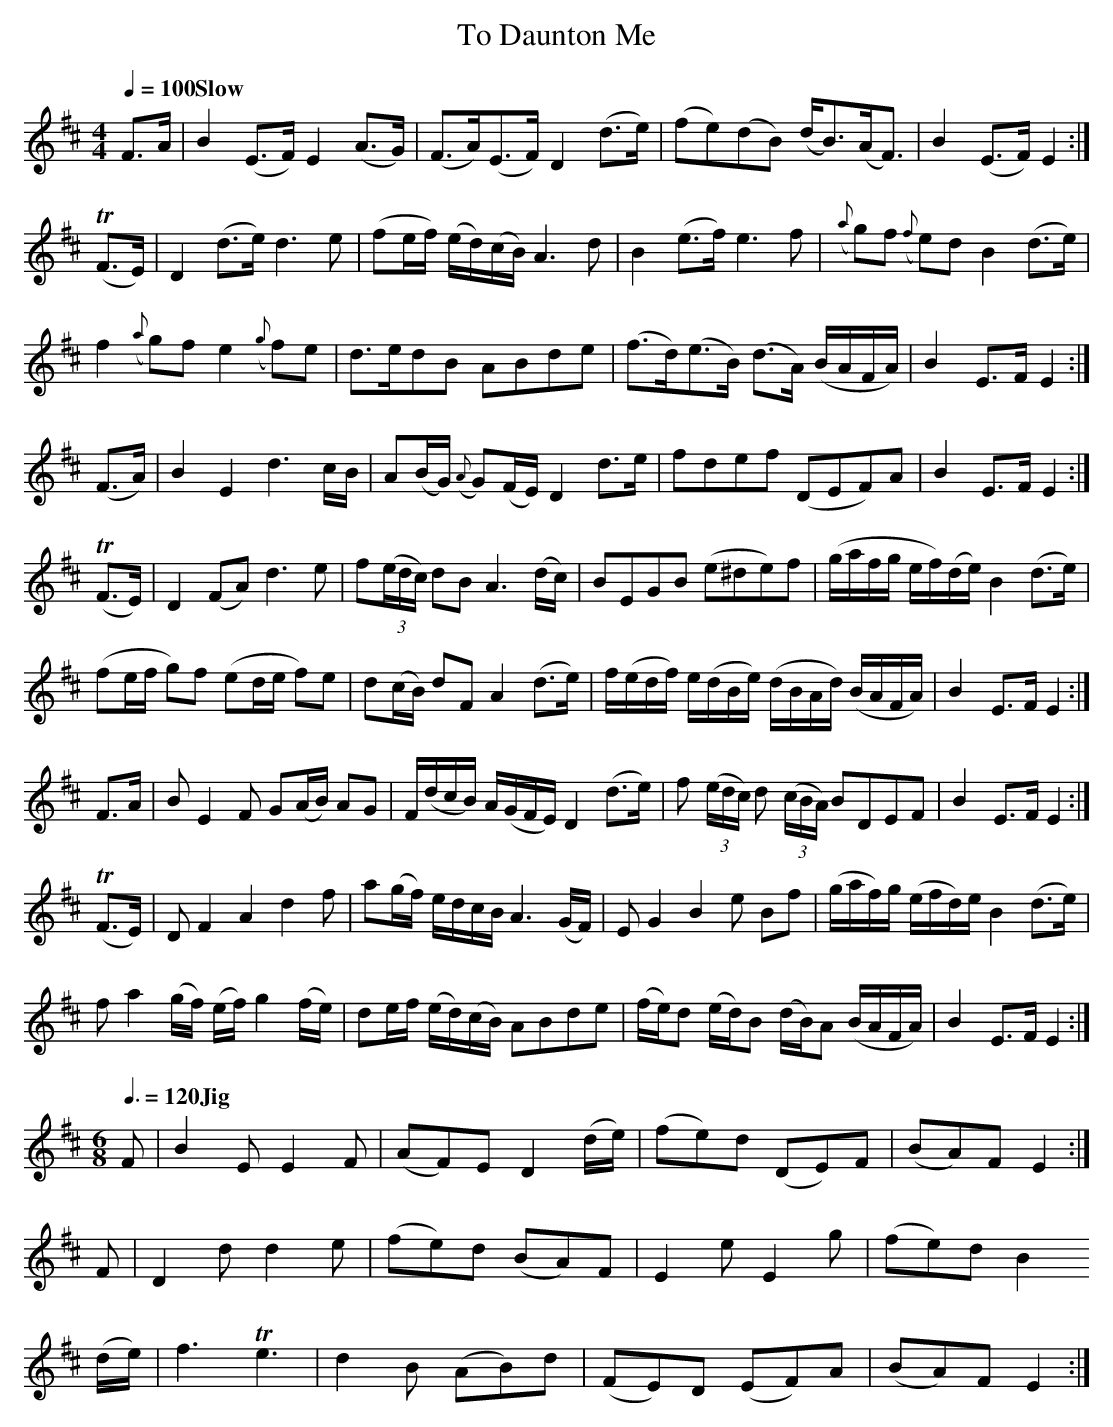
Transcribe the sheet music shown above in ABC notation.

X:1
T:To Daunton Me
M:4/4
L:1/8
Q:1/4=100 "Slow"
K:E Dorian
  F>A | B2        (E>F)        E2        (A>G)     |   (F>A)(E>F)               D2 (d>e) |\
       (fe)(dB)               (d<B)(A<F)           |    B2         (E>F)        E2      :|
(TF>E)| D2        (d>e)        d3             e    |   (fe/f/)     (e/d/)(c/B/) A3    d  |\
        B2        (e>f)        e3             f    |({a}g)f     ({f}e)d         B2 (d>e) |
        f2     ({a}g)f         e2     ({g}f)e      |    d>edB                   ABde     |\
       (f>d)(e>B)             (d>A)      (B/A/F/A/)|    B2          E>F         E2      :|
 (F>A)| B2         E2          d3             c/B/ |    A(B/G/) ({A}G)(F/E/)    D2  d>e  |\
        fdef                  (DEF)A               |    B2          E>F         E2      :|
(TF>E)| D2        (FA)         d3             e    |    f(3(e/d/c/) dB          A3 (d/c/)|\
        BEGB                  (e^de)f              |   (g/a/f/g/    e/f/)(d/e/) B2 (d>e) |
       (fe/f/      g)f        (ed/e/      f)e      |    d(c/B/)     dF          A2 (d>e) |\
        f/(e/d/f/) e/(d/B/e/) (d/B/A/d/) (B/A/F/A/)|    B2          E>F         E2      :|
  F>A | B    E2             F       G(A/B/)  AG    |    F/(d/c/B/)  A/(G/F/E/)  D2 (d>e) |\
        f (3(e/d/c/) d   (3(c/B/A/) BDEF           |    B2          E>F         E2      :|
(TF>E)| D    F2             A2       d2       f    |    a(g/f/)     e/d/c/B/    A3 (G/F/)|\
        E    G2             B2       e       Bf    |   (g/a/f/)g/  (e/f/d/)e/   B2 (d>e) |
        f    a2     (g/f/) (e/f/)   g2       (f/e/)|    de/f/      (e/d/)(c/B/) ABde     |\
       (f/e/)d (e/d/)B     (d/B/)A       (B/A/F/A/)|    B2          E>F         E2      :|
M:6/8
Q:3/8=120 "Jig"
 F    |B2E  E2F|(AF)E  D2(d/e/)|(fe)d (DE)F|(BA)F E2:|
 F    |D2d  d2e|(fe)d (BA)F    | E2e   E2g |(fe)d B2
(d/e/)|f3  Te3 | d2B  (AB)d    |(FE)D (EF)A|(BA)F E2:|
